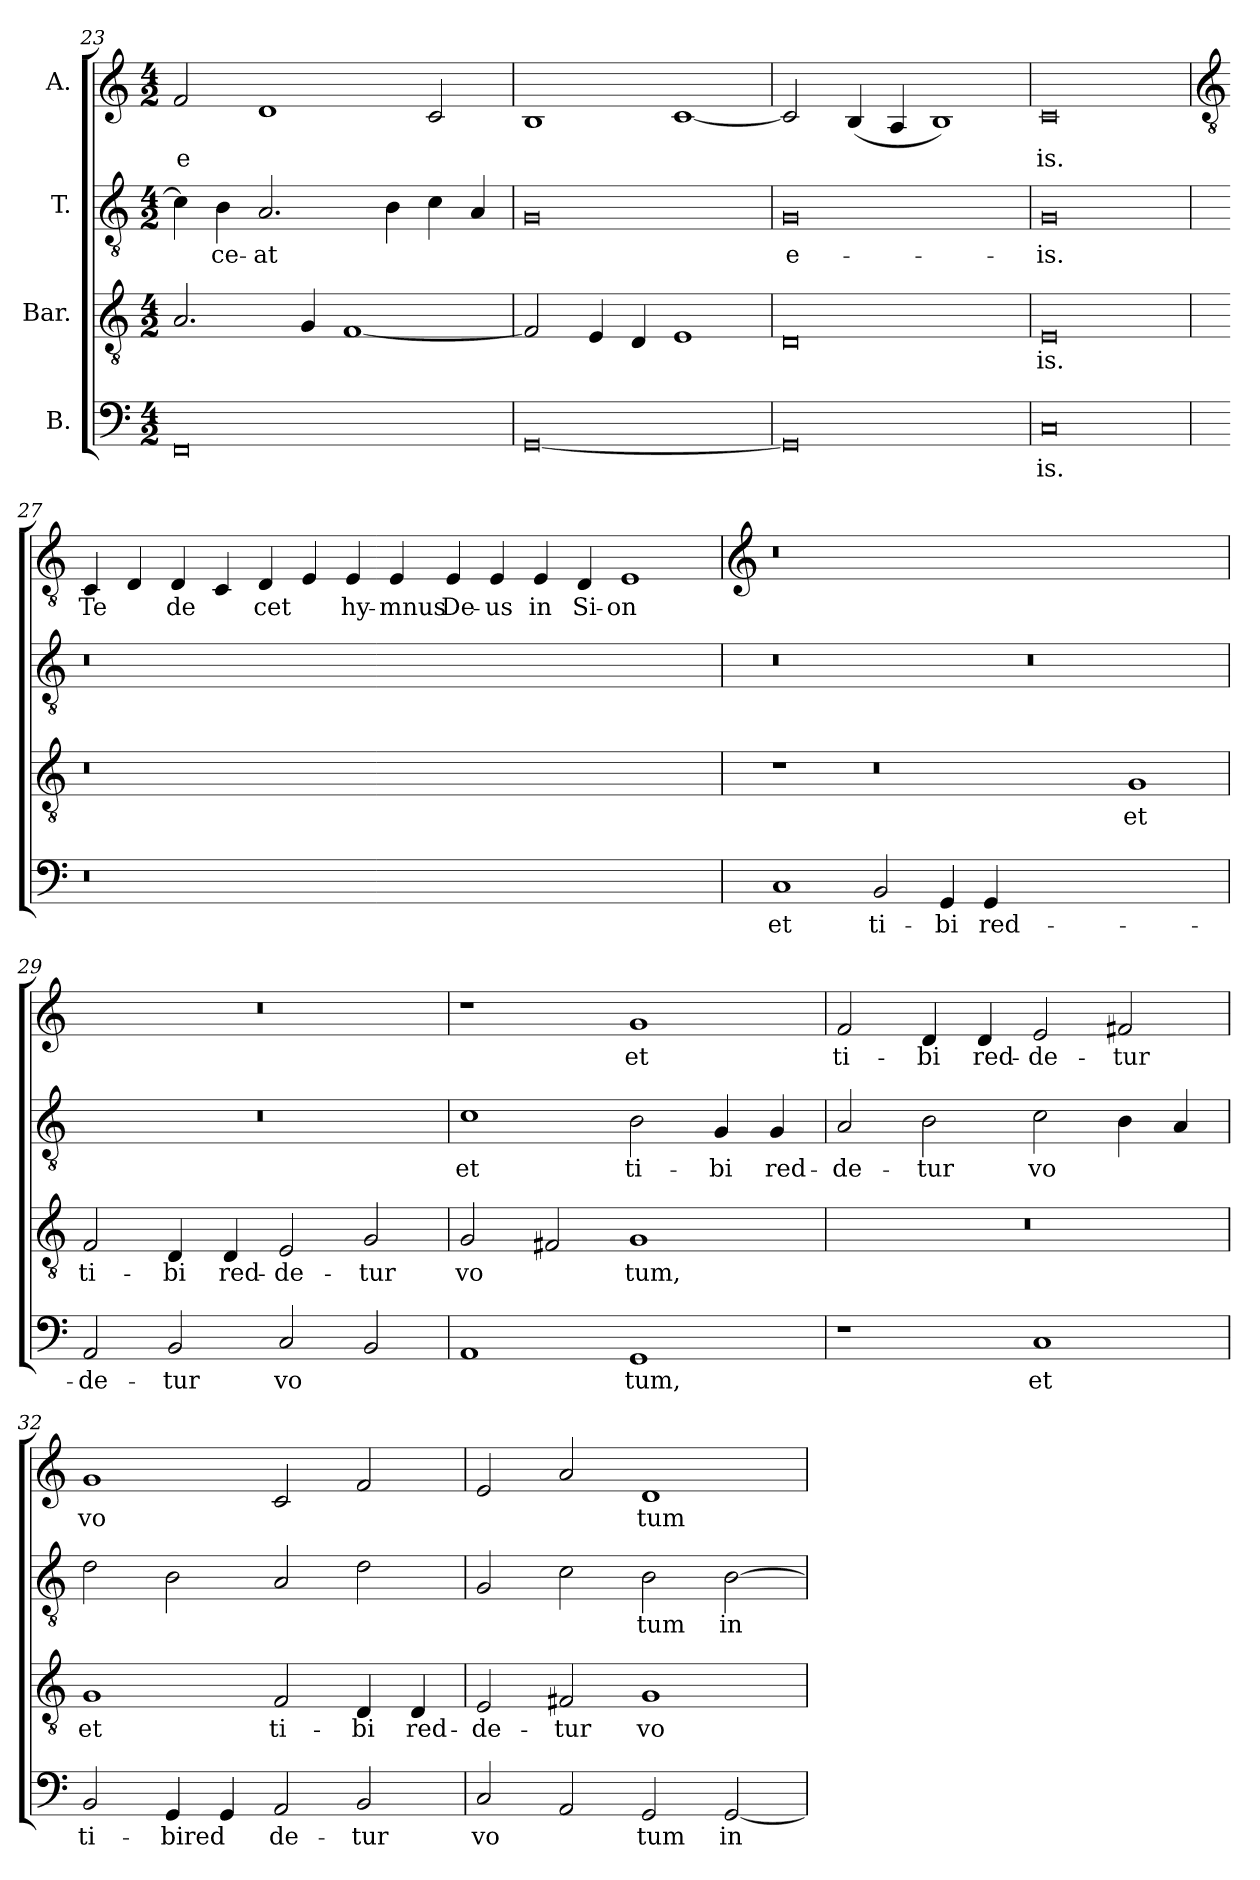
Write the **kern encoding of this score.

**kern	**text	**kern	**text	**kern	**text	**kern	**text
*part4	*part4	*part3	*part3	*part2	*part2	*part1	*part1
*staff4	*staff4	*staff3	*staff3	*staff2	*staff2	*staff1	*staff1
*I"B.	*	*I"Bar.	*	*I"T.	*	*I"A.	*
*clefF4	*	*clefGv2	*	*clefGv2	*	*clefG2	*
*k[]	*	*k[]	*	*k[]	*	*k[]	*
*C:	*	*C:	*	*C:	*	*C:	*
*M4/2	*	*M4/2	*	*M4/2	*	*M4/2	*
=23	=23	=23	=23	=23	=23	=23	=23
!	!LO:LY:b:cj	!	!LO:LY:b:cj	!	!LO:LY:b:cj	!	!LO:LY:b:cj
0FF	--	2.A/	--	4c\]	--	2f/	e-
!	!	!	!	!	!LO:LY:b:cj	!	!
.	.	.	.	4B\	-ce-	.	.
!	!	!	!	!	!LO:LY:b:cj	!	!LO:LY:b:cj
.	.	.	.	2.A/	-at	1d	--
!	!	!	!LO:LY:b:cj	!	!	!	!
.	.	4G/	--	.	.	.	.
!	!	!	!LO:LY:b:cj	!	!	!	!
.	.	[<1F	--	.	.	.	.
!	!	!	!	!	!LO:LY:b:cj	!	!
.	.	.	.	4B\	.	.	.
!	!	!	!	!	!LO:LY:b:cj	!	!LO:LY:b:cj
.	.	.	.	4c\	.	2c/	--
!	!	!	!	!	!LO:LY:b:cj	!	!
.	.	.	.	4A/	.	.	.
=24	=24	=24	=24	=24	=24	=24	=24
!	!LO:LY:b:cj	!	!LO:LY:b:cj	!	!LO:LY:b:cj	!	!LO:LY:b:cj
[<0GG	--	2F/]	--	0G	.	1B	--
!	!	!	!LO:LY:b:cj	!	!	!	!
.	.	4E/	--	.	.	.	.
!	!	!	!LO:LY:b:cj	!	!	!	!
.	.	4D/	--	.	.	.	.
!	!	!	!LO:LY:b:cj	!	!	!	!LO:LY:b:cj
.	.	1E	--	.	.	[<1c	--
=25	=25	=25	=25	=25	=25	=25	=25
!	!LO:LY:b:cj	!	!LO:LY:b:cj	!	!LO:LY:b:cj	!	!LO:LY:b:cj
0GG]	--	0D	--	0G	e-	2c/]	--
!	!	!	!	!	!	!	!LO:LY:b:cj
.	.	.	.	.	.	(>4B/	--
!	!	!	!	!	!	!	!LO:LY:b:cj
.	.	.	.	.	.	4A/	--
!	!	!	!	!	!	!	!LO:LY:b:cj
.	.	.	.	.	.	1B)	--
=26	=26	=26	=26	=26	=26	=26	=26
!	!LO:LY:b:cj	!	!LO:LY:b:cj	!	!LO:LY:b:cj	!	!LO:LY:b:cj
0C	-is.	0E	-is.	0G	-is.	0c	-is.
!!LO:LB:g=z
=27!	=27!	=27!	=27!	=27!	=27!	=27!	=27!
*	*	*	*	*	*	*clefGv2	*
!	!	!	!	!	!	!	!LO:LY:b:cj
0r	.	0r	.	0r	.	4C/	Te
!	!	!	!	!	!	!	!LO:LY:b:cj
.	.	.	.	.	.	4D/	.
!	!	!	!	!	!	!	!LO:LY:b:cj
.	.	.	.	.	.	4D/	de-
!	!	!	!	!	!	!	!LO:LY:b:cj
.	.	.	.	.	.	4C/	--
!	!	!	!	!	!	!	!LO:LY:b:cj
.	.	.	.	.	.	4D/	-cet
!	!	!	!	!	!	!	!LO:LY:b:cj
.	.	.	.	.	.	4E/	.
!	!	!	!	!	!	!	!LO:LY:b:cj
.	.	.	.	.	.	4E/	hy-
!	!	!	!	!	!	!	!LO:LY:b:cj
.	.	.	.	.	.	4E/	-mnus
!	!	!	!	!	!	!	!LO:LY:b:cj
0ryy	.	0ryy	.	0ryy	.	4E/	De-
!	!	!	!	!	!	!	!LO:LY:b:cj
.	.	.	.	.	.	4E/	-us
!	!	!	!	!	!	!	!LO:LY:b:cj
.	.	.	.	.	.	4E/	in
!	!	!	!	!	!	!	!LO:LY:b:cj
.	.	.	.	.	.	4D/	Si-
!	!	!	!	!	!	!	!LO:LY:b:cj
.	.	.	.	.	.	1E	-on
!!LO:LB:g=z
=28	=28	=28	=28	=28	=28	=28	=28
*	*	*	*	*	*	*clefG2	*
!	!LO:LY:b:cj	!	!	!	!	!	!
1C	et	1r	.	0r	.	0r	.
!	!LO:LY:b:cj	!	!	!	!	!	!
2BB/	ti-	0r	.	.	.	.	.
!	!LO:LY:b:cj	!	!	!	!	!	!
4GG/	-bi	.	.	.	.	.	.
!	!LO:LY:b:cj	!	!	!	!	!	!
4GG/	red-	.	.	.	.	.	.
0ryy	.	.	.	0r	.	0ryy	.
!	!	!	!LO:LY:b:cj	!	!	!	!
.	.	1G	et	.	.	.	.
=29	=29	=29	=29	=29	=29	=29	=29
!	!LO:LY:b:cj	!	!LO:LY:b:cj	!	!	!	!
2AA/	-de-	2F/	ti-	0r	.	0r	.
!	!LO:LY:b:cj	!	!LO:LY:b:cj	!	!	!	!
2BB/	-tur	4D/	-bi	.	.	.	.
!	!	!	!LO:LY:b:cj	!	!	!	!
.	.	4D/	red-	.	.	.	.
!	!LO:LY:b:cj	!	!LO:LY:b:cj	!	!	!	!
2C/	vo-	2E/	-de-	.	.	.	.
!	!LO:LY:b:cj	!	!LO:LY:b:cj	!	!	!	!
2BB/	--	2G/	-tur	.	.	.	.
=30	=30	=30	=30	=30	=30	=30	=30
!	!LO:LY:b:cj	!	!LO:LY:b:cj	!	!LO:LY:b:cj	!	!
1AA	--	2G/	vo-	1c	et	1r	.
!	!	!	!LO:LY:b:cj	!	!	!	!
.	.	2F#X/	--	.	.	.	.
!	!LO:LY:b:cj	!	!LO:LY:b:cj	!	!LO:LY:b:cj	!	!LO:LY:b:cj
1GG	-tum,	1G	-tum,	2B\	ti-	1g	et
!	!	!	!	!	!LO:LY:b:cj	!	!
.	.	.	.	4G/	-bi	.	.
!	!	!	!	!	!LO:LY:b:cj	!	!
.	.	.	.	4G/	red-	.	.
=31	=31	=31	=31	=31	=31	=31	=31
!	!	!	!	!	!LO:LY:b:cj	!	!LO:LY:b:cj
1r	.	0r	.	2A/	-de-	2f/	ti-
!	!	!	!	!	!LO:LY:b:cj	!	!LO:LY:b:cj
.	.	.	.	2B\	-tur	4d/	-bi
!	!	!	!	!	!	!	!LO:LY:b:cj
.	.	.	.	.	.	4d/	red-
!	!LO:LY:b:cj	!	!	!	!LO:LY:b:cj	!	!LO:LY:b:cj
1C	et	.	.	2c\	vo-	2e/	-de-
!	!	!	!	!	!LO:LY:b:cj	!	!LO:LY:b:cj
.	.	.	.	4B\	--	2f#X/	-tur
!	!	!	!	!	!LO:LY:b:cj	!	!
.	.	.	.	4A/	--	.	.
=32	=32	=32	=32	=32	=32	=32	=32
!	!LO:LY:b:cj	!	!LO:LY:b:cj	!	!LO:LY:b:cj	!	!LO:LY:b:cj
2BB/	ti-	1G	et	2d\	--	1g	vo-
!	!LO:LY:b:cj	!	!	!	!LO:LY:b:cj	!	!
4GG/	-bired-	.	.	2B\	--	.	.
!	!LO:LY:b:cj	!	!	!	!	!	!
4GG/	--	.	.	.	.	.	.
!	!LO:LY:b:cj	!	!LO:LY:b:cj	!	!LO:LY:b:cj	!	!LO:LY:b:cj
2AA/	-de-	2F/	ti-	2A/	--	2c/	--
!	!LO:LY:b:cj	!	!LO:LY:b:cj	!	!LO:LY:b:cj	!	!LO:LY:b:cj
2BB/	-tur	4D/	-bi	2d\	--	2f/	--
!	!	!	!LO:LY:b:cj	!	!	!	!
.	.	4D/	red-	.	.	.	.
=33	=33	=33	=33	=33	=33	=33	=33
!	!LO:LY:b:cj	!	!LO:LY:b:cj	!	!LO:LY:b:cj	!	!LO:LY:b:cj
2C/	vo-	2E/	-de-	2G/	--	2e/	--
!	!LO:LY:b:cj	!	!LO:LY:b:cj	!	!LO:LY:b:cj	!	!LO:LY:b:cj
2AA/	--	2F#X/	-tur	2c\	--	2a/	--
!	!LO:LY:b:cj	!	!LO:LY:b:cj	!	!LO:LY:b:cj	!	!LO:LY:b:cj
2GG/	-tum	1G	vo-	2B\	-tum	1d	-tum
!	!LO:LY:b:cj	!	!	!	!LO:LY:b:cj	!	!
[<2GG/	in	.	.	[<2B\	in	.	.
=	=	=	=	=	=	=	=
*-	*-	*-	*-	*-	*-	*-	*-
